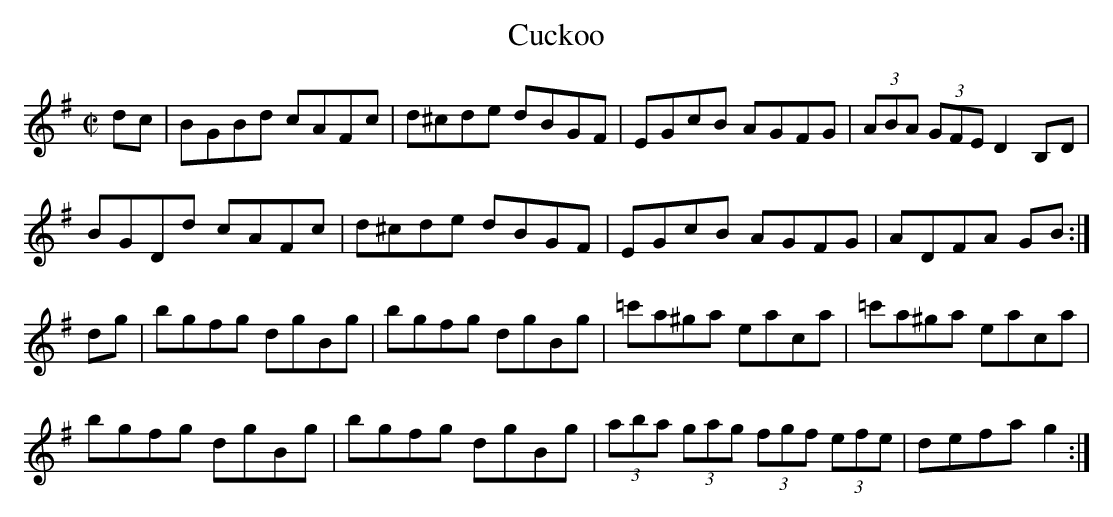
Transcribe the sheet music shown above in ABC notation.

X:1
T:Cuckoo
M:C|
L:1/8
K:G Major
dc|BGBd cAFc|d^cde dBGF|EGcB AGFG|(3ABA (3GFE D2B,D|!
BGDd cAFc|d^cde dBGF|EGcB AGFG|ADFA GB:|!
dg|bgfg dgBg|bgfg dgBg|=c'a^ga eaca|=c'a^ga eaca|!
bgfg dgBg|bgfg dgBg|(3aba (3gag (3fgf (3efe|defa g2:|!
